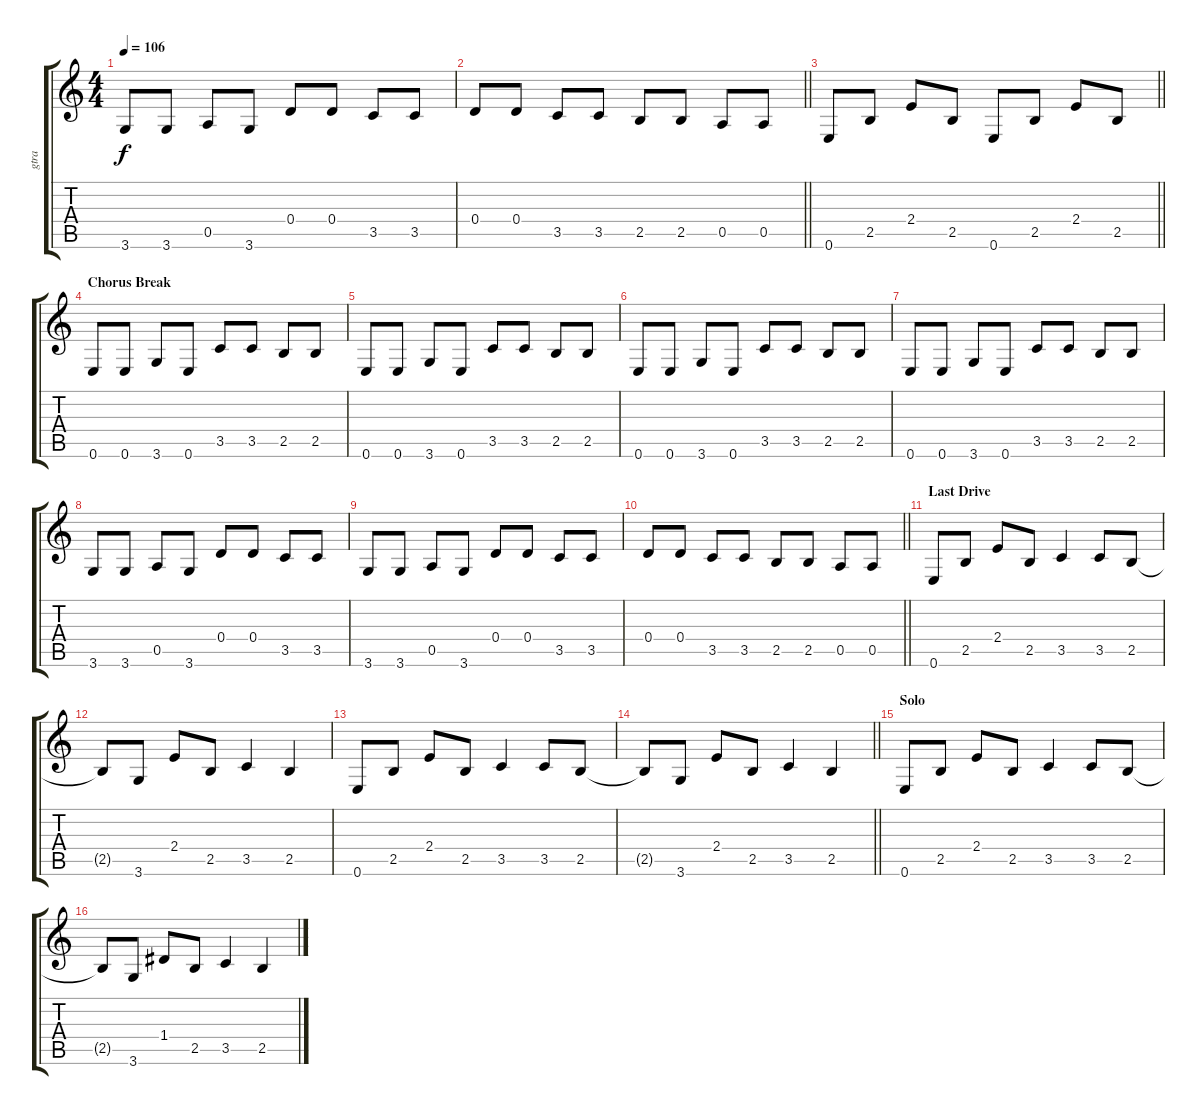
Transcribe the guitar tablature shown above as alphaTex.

\track ("gtra" "gtra") {instrument acousticguitarsteel}
\staff {score tabs}
\tuning (E4 B3 G3 D3 A2 E2) {hide}
\ts (4 4)
\tempo 106
\clef g2
\ks c
3.6.8{dy f} 3.6.8 0.5.8 3.6.8 0.4.8 0.4.8 3.5.8 3.5.8 |
\barLineRight lightlight
0.4.8 0.4.8 3.5.8 3.5.8 2.5.8 2.5.8 0.5.8 0.5.8 |
\barLineRight lightlight
0.6.8 2.5.8 2.4.8 2.5.8 0.6.8 2.5.8 2.4.8 2.5.8 |
\section ("" "Chorus Break")
0.6.8 0.6.8 3.6.8 0.6.8 3.5.8 3.5.8 2.5.8 2.5.8 |
0.6.8 0.6.8 3.6.8 0.6.8 3.5.8 3.5.8 2.5.8 2.5.8 |
0.6.8 0.6.8 3.6.8 0.6.8 3.5.8 3.5.8 2.5.8 2.5.8 |
0.6.8 0.6.8 3.6.8 0.6.8 3.5.8 3.5.8 2.5.8 2.5.8 |
3.6.8 3.6.8 0.5.8 3.6.8 0.4.8 0.4.8 3.5.8 3.5.8 |
3.6.8 3.6.8 0.5.8 3.6.8 0.4.8 0.4.8 3.5.8 3.5.8 |
\barLineRight lightlight
0.4.8 0.4.8 3.5.8 3.5.8 2.5.8 2.5.8 0.5.8 0.5.8 |
\section ("" "Last Drive")
0.6.8 2.5.8 2.4.8 2.5.8 3.5.4 3.5.8 2.5.8 |
2.5{t}.8 3.6.8 2.4.8 2.5.8 3.5.4 2.5.4 |
0.6.8 2.5.8 2.4.8 2.5.8 3.5.4 3.5.8 2.5.8 |
\barLineRight lightlight
2.5{t}.8 3.6.8 2.4.8 2.5.8 3.5.4 2.5.4 |
\section ("" "Solo")
0.6.8 2.5.8 2.4.8 2.5.8 3.5.4 3.5.8 2.5.8 |
2.5{t}.8 3.6.8 1.4.8 2.5.8 3.5.4 2.5.4
